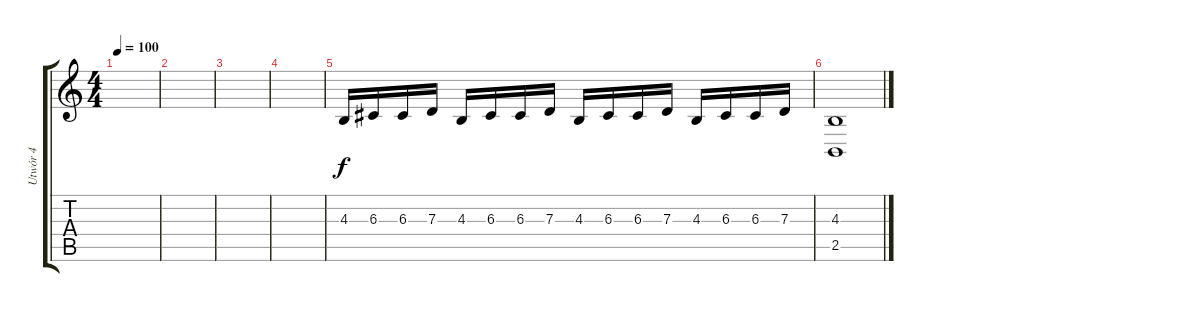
\track ("Utwór 4" "Utwór 4") {instrument acousticgrandpiano}
\staff {score tabs}
\tuning (E4 B3 G3 D3 A2 E2) {hide}
\ts (4 4)
\tempo 100
\clef g2
\ks c
|
|
|
|
4.3.16{volume 16} 6.3.16 6.3.16 7.3.16 4.3.16 6.3.16 6.3.16 7.3.16 4.3.16 6.3.16{volume 3} 6.3.16 7.3.16 4.3.16 6.3.16 6.3.16 7.3.16 |
(4.3 2.5).1{volume 16}
